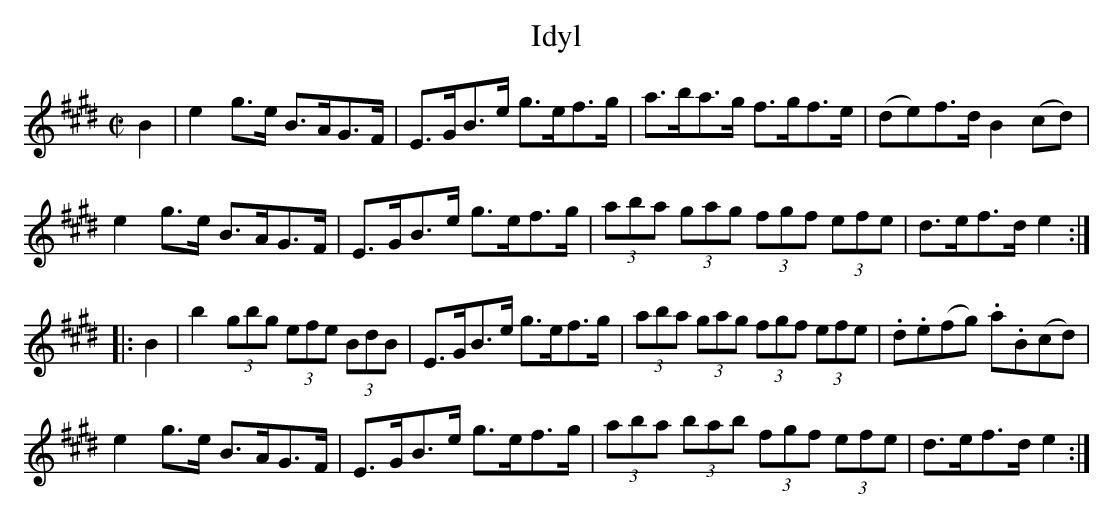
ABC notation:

X:1
T:Idyl
M:C|
L:1/8
K:E
B2 | e2 g>e B>AG>F | E>GB>e g>ef>g | a>ba>g f>gf>e | (de)f>d B2 (cd) |
e2 g>e B>AG>F | E>GB>e g>ef>g | (3aba (3gag (3fgf (3efe | d>ef>d e2 :|
|: B2 | b2 (3gbg (3efe (3BdB | E>GB>e g>ef>g | (3aba (3gag (3fgf (3efe | .d.e(fg) .a.B(cd) |
e2 g>e B>AG>F | E>GB>e g>ef>g | (3aba (3bab (3fgf (3efe | d>ef>d e2 :|
